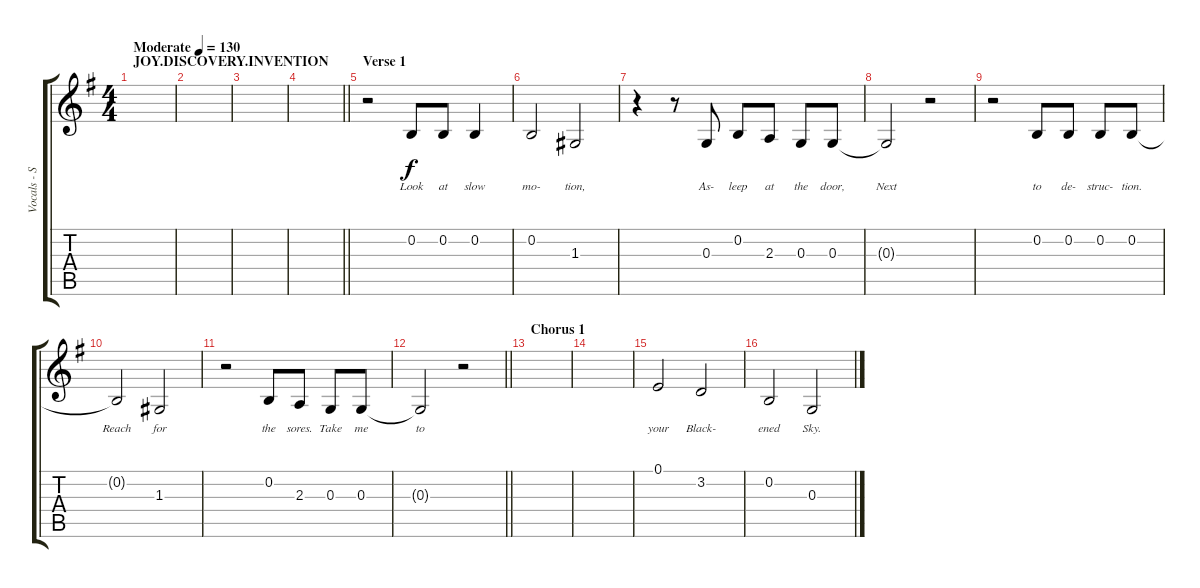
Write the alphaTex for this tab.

\track ("Vocals - Simon Neil" "Vocals - S") {instrument altosax}
\staff {score tabs}
\tuning (E4 B3 G3 D3 A2 E2) {hide}
\ts (4 4)
\section ("" "JOY.DISCOVERY.INVENTION")
\tempo (130 "Moderate")
\clef g2
\ks eminor
|
|
|
\barLineRight lightlight
|
\section ("" "Verse 1")
r.2 0.2.8{lyrics (0 "Look") lyrics (1 "") lyrics (2 "") lyrics (3 "") lyrics (4 "")} 0.2.8{lyrics (0 "at") lyrics (1 "") lyrics (2 "") lyrics (3 "") lyrics (4 "")} 0.2.4{lyrics (0 "slow") lyrics (1 "") lyrics (2 "") lyrics (3 "") lyrics (4 "")} |
0.2.2{lyrics (0 "mo-") lyrics (1 "") lyrics (2 "") lyrics (3 "") lyrics (4 "")} 1.3.2{lyrics (0 "tion,") lyrics (1 "") lyrics (2 "") lyrics (3 "") lyrics (4 "")} |
r.4 r.8 0.3.8{lyrics (0 "As-") lyrics (1 "") lyrics (2 "") lyrics (3 "") lyrics (4 "")} 0.2.8{lyrics (0 "leep") lyrics (1 "") lyrics (2 "") lyrics (3 "") lyrics (4 "")} 2.3.8{lyrics (0 "at") lyrics (1 "") lyrics (2 "") lyrics (3 "") lyrics (4 "")} 0.3.8{lyrics (0 "the") lyrics (1 "") lyrics (2 "") lyrics (3 "") lyrics (4 "")} 0.3.8{lyrics (0 "door,") lyrics (1 "") lyrics (2 "") lyrics (3 "") lyrics (4 "")} |
0.3{t}.2{lyrics (0 "Next") lyrics (1 "") lyrics (2 "") lyrics (3 "") lyrics (4 "")} r.2 |
r.2 0.2.8{lyrics (0 "to") lyrics (1 "") lyrics (2 "") lyrics (3 "") lyrics (4 "")} 0.2.8{lyrics (0 "de-") lyrics (1 "") lyrics (2 "") lyrics (3 "") lyrics (4 "")} 0.2.8{lyrics (0 "struc-") lyrics (1 "") lyrics (2 "") lyrics (3 "") lyrics (4 "")} 0.2.8{lyrics (0 "tion.") lyrics (1 "") lyrics (2 "") lyrics (3 "") lyrics (4 "")} |
0.2{t}.2{lyrics (0 "Reach") lyrics (1 "") lyrics (2 "") lyrics (3 "") lyrics (4 "")} 1.3.2{lyrics (0 "for") lyrics (1 "") lyrics (2 "") lyrics (3 "") lyrics (4 "")} |
r.2 0.2.8{lyrics (0 "the") lyrics (1 "") lyrics (2 "") lyrics (3 "") lyrics (4 "")} 2.3.8{lyrics (0 "sores.") lyrics (1 "") lyrics (2 "") lyrics (3 "") lyrics (4 "")} 0.3.8{lyrics (0 "Take") lyrics (1 "") lyrics (2 "") lyrics (3 "") lyrics (4 "")} 0.3.8{lyrics (0 "me") lyrics (1 "") lyrics (2 "") lyrics (3 "") lyrics (4 "")} |
\barLineRight lightlight
0.3{t}.2{lyrics (0 "to") lyrics (1 "") lyrics (2 "") lyrics (3 "") lyrics (4 "")} r.2 |
\section ("" "Chorus 1")
|
|
0.1.2{lyrics (0 "your") lyrics (1 "") lyrics (2 "") lyrics (3 "") lyrics (4 "")} 3.2.2{lyrics (0 "Black-") lyrics (1 "") lyrics (2 "") lyrics (3 "") lyrics (4 "")} |
0.2.2{lyrics (0 "ened") lyrics (1 "") lyrics (2 "") lyrics (3 "") lyrics (4 "")} 0.3.2{lyrics (0 "Sky.") lyrics (1 "") lyrics (2 "") lyrics (3 "") lyrics (4 "")}
